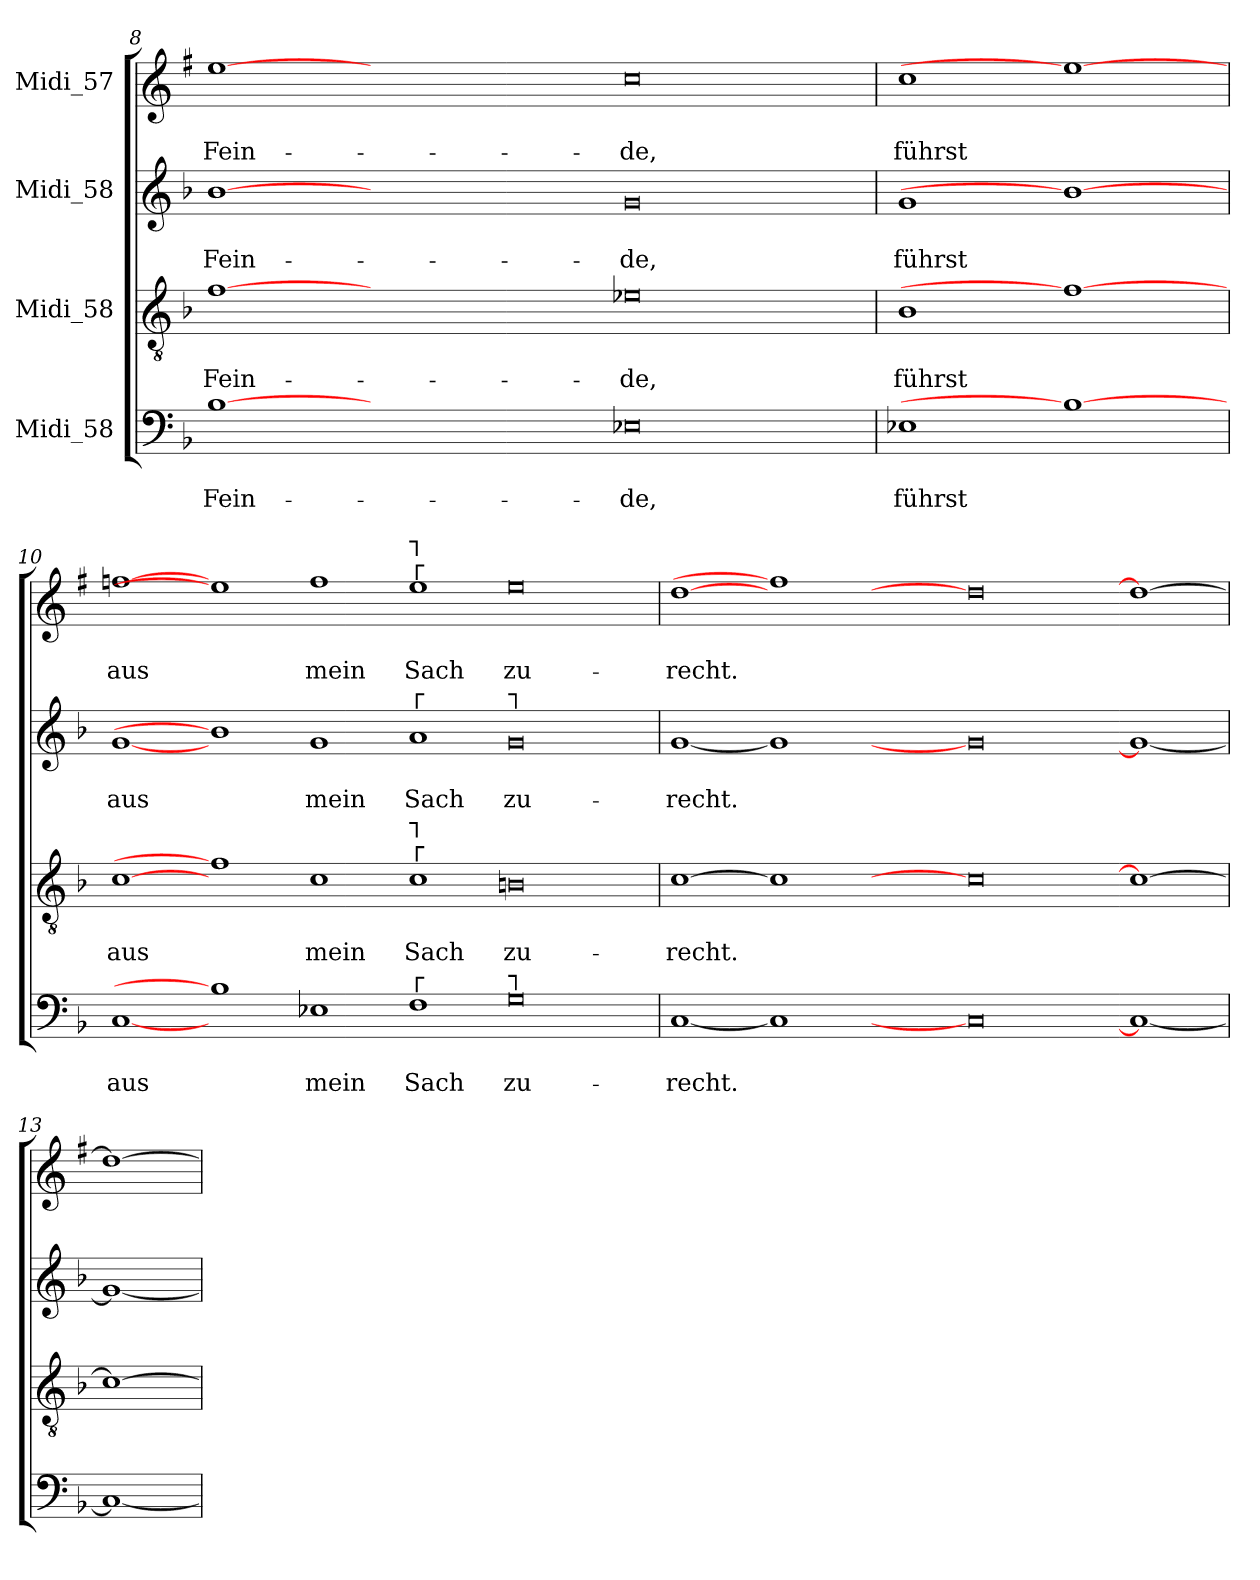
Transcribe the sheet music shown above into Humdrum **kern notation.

**kern	**text	**text	**kern	**text	**text	**kern	**text	**text	**kern	**text	**text
*part4	*part4	*part4	*part3	*part3	*part3	*part2	*part2	*part2	*part1	*part1	*part1
*staff4	*staff4	*staff4	*staff3	*staff3	*staff3	*staff2	*staff2	*staff2	*staff1	*staff1	*staff1
*I"Midi_58	*	*	*I"Midi_58	*	*	*I"Midi_58	*	*	*I"Midi_57	*	*
*clefF4	*	*	*clefGv2	*	*	*clefG2	*	*	*clefG2	*	*
*	*	*	*	*	*	*	*	*	*ITrd1c2	*	*
*k[b-]	*	*	*k[b-]	*	*	*k[b-]	*	*	*k[b-]	*	*
*F:	*	*	*F:	*	*	*F:	*	*	*F:	*	*
=8	=8	=8	=8	=8	=8	=8	=8	=8	=8	=8	=8
!	!	!LO:LY:b	!	!	!LO:LY:b	!	!	!LO:LY:b	!	!	!LO:LY:b
[1B-	.	Fein-	[1f	.	Fein-	[1b-	.	Fein-	[1dd	.	Fein-
0ryy	.	.	0ryy	.	.	0ryy	.	.	0ryy	.	.
!	!	!LO:LY:b	!	!	!LO:LY:b	!	!	!LO:LY:b	!	!	!LO:LY:b
0E-X	.	-de,	0e-X	.	-de,	0g	.	-de,	0b-	.	-de,
=9	=9	=9	=9	=9	=9	=9	=9	=9	=9	=9	=9
!	!	!LO:LY:b	!	!	!LO:LY:b	!	!	!LO:LY:b	!	!	!LO:LY:b
1E-X	.	führst	1B-	.	führst	1g	.	führst	1b-	.	führst
1B-_	.	.	1f_	.	.	1b-_	.	.	1dd_	.	.
=10	=10	=10	=10	=10	=10	=10	=10	=10	=10	=10	=10
!	!	!LO:LY:b	!	!	!LO:LY:b	!	!	!LO:LY:b	!	!	!LO:LY:b
[1C	.	aus	[1c	.	aus	[1g	.	aus	[1ee-X	.	aus
1B-]	.	.	1f]	.	.	1b-]	.	.	1dd]	.	.
!	!	!LO:LY:b	!	!	!LO:LY:b	!	!	!LO:LY:b	!	!	!LO:LY:b
1E-X	.	mein	1c	.	mein	1g	.	mein	1ee-	.	mein
!	!	!	!	!	!	!	!	!	!LO:TX:a:t=┌	!	!
!	!	!	!	!	!	!	!	!	!LO:TX:a:t=┐	!	!
!	!	!	!	!	!	!LO:TX:a:t=┌	!	!	!	!	!
!	!	!	!LO:TX:a:t=┌	!	!	!	!	!	!	!	!
!	!	!	!LO:TX:a:t=┐	!	!	!	!	!	!	!	!
!LO:TX:a:t=┌	!	!	!	!	!	!	!	!	!	!	!
!	!	!LO:LY:b	!	!	!LO:LY:b	!	!	!LO:LY:b	!	!	!LO:LY:b
1F	.	Sach	1c	.	Sach	1a	.	Sach	1dd	.	Sach
!	!	!	!	!	!	!LO:TX:a:t=┐	!	!	!	!	!
!LO:TX:a:t=┐	!	!	!	!	!	!	!	!	!	!	!
!	!	!LO:LY:b	!	!	!LO:LY:b	!	!	!LO:LY:b	!	!	!LO:LY:b
0G	.	zu-	0Bn	.	zu-	0g	.	zu-	0dd	.	zu-
=11	=11	=11	=11	=11	=11	=11	=11	=11	=11	=11	=11
!	!	!LO:LY:b	!	!	!LO:LY:b	!	!	!LO:LY:b	!	!	!LO:LY:b
[1C	.	-recht.	[1c	.	-recht.	[1g	.	-recht.	[1cc	.	-recht.
1C]	.	.	1c]	.	.	1g]	.	.	1ee-]	.	.
1ryy	.	.	1ryy	.	.	1ryy	.	.	1ryy	.	.
0C]	.	.	0c]	.	.	0g]	.	.	0cc]	.	.
=12-	=12-	=12-	=12-	=12-	=12-	=12-	=12-	=12-	=12-	=12-	=12-
1C_	.	.	1c_	.	.	1g_	.	.	1cc_	.	.
=13	=13	=13	=13	=13	=13	=13	=13	=13	=13	=13	=13
1C_	.	.	1c_	.	.	1g_	.	.	1cc_	.	.
=	=	=	=	=	=	=	=	=	=	=	=
*-	*-	*-	*-	*-	*-	*-	*-	*-	*-	*-	*-
